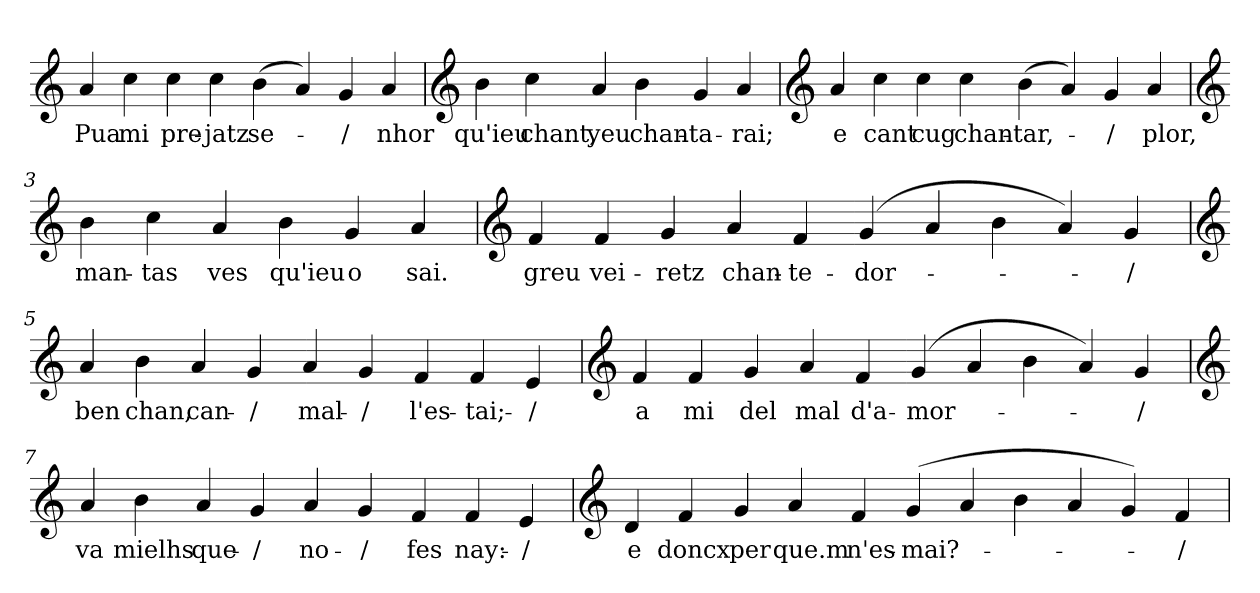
**kern	**text
*part1	*part1
*staff1	*staff1
*clefG2	*
=	=
4a	Pua
4cc	mi
4cc	pre-
4cc	-jatz
(4b	se-
4a)	.
4g	-/
4a	nhor
=1	=1
*clefG2	*
4b	qu'ieu
4cc	chant,
4a	yeu
4b	chan-
4g	-ta-
4a	-rai;
=2	=2
*clefG2	*
4a	e
4cc	cant
4cc	cug
4cc	chan-
(4b	-tar,-
4a)	.
4g	-/
4a	plor,
=3	=3
*clefG2	*
4b	man-
4cc	-tas
4a	ves
4b	qu'ieu
4g	o
4a	sai.
=4	=4
*clefG2	*
4f	greu
4f	vei-
4g	-retz
4a	chan-
4f	-te-
(4g	-dor-
4a	.
4b	.
4a)	.
4g	-/
=5	=5
*clefG2	*
4a	ben
4b	chan,
4a	can-
4g	-/
4a	mal-
4g	-/
4f	l'es-
4f	-tai;-
4e	-/
=6	=6
*clefG2	*
4f	a
4f	mi
4g	del
4a	mal
4f	d'a-
(4g	-mor-
4a	.
4b	.
4a)	.
4g	-/
=7	=7
*clefG2	*
4a	va
4b	mielhs
4a	que-
4g	-/
4a	no-
4g	-/
4f	fes
4f	nay:-
4e	-/
=8	=8
*clefG2	*
4d	e
4f	doncx
4g	per
4a	que.m
4f	n'es-
(4g	-mai?-
4a	.
4b	.
4a	.
4g)	.
4f	-/
=	=
*-	*-
